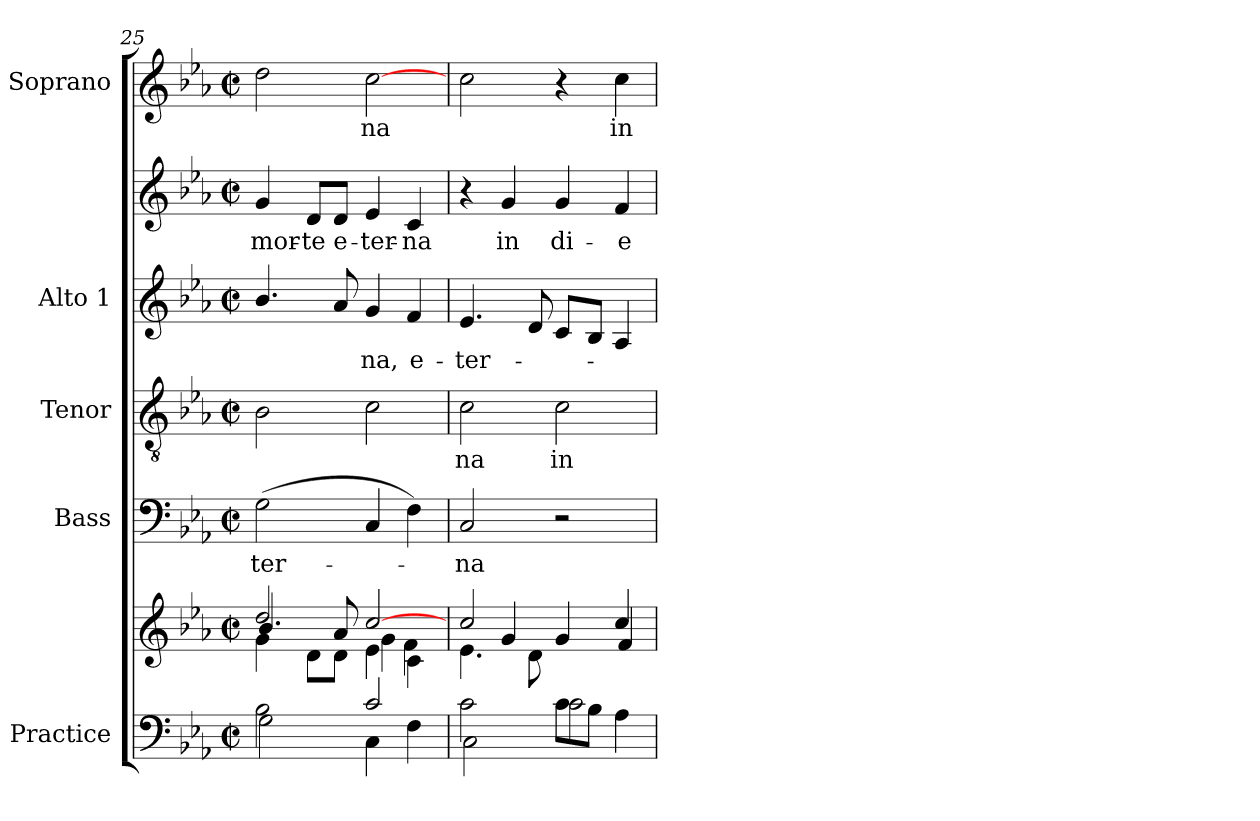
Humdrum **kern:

**kern	**kern	**kern	**text	**kern	**text	**kern	**text	**kern	**text	**kern	**text
*part5	*part5	*part4	*part4	*part3	*part3	*part2	*part2	*part2	*part2	*part1	*part1
*staff7	*staff6	*staff5	*staff5	*staff4	*staff4	*staff3	*staff3	*staff2	*staff2	*staff1	*staff1
*I"Practice	*	*I"Bass	*	*I"Tenor	*	*I"Alto 1	*	*	*	*I"Soprano	*
*	*	*I'B	*	*I'T	*	*I'A	*	*	*	*I'S	*
*clefF4	*clefG2	*clefF4	*	*clefGv2	*	*clefG2	*	*clefG2	*	*clefG2	*
*k[b-e-a-]	*k[b-e-a-]	*k[b-e-a-]	*	*k[b-e-a-]	*	*k[b-e-a-]	*	*k[b-e-a-]	*	*k[b-e-a-]	*
*E-:	*E-:	*E-:	*	*E-:	*	*E-:	*	*E-:	*	*E-:	*
*M2/2	*M2/2	*M2/2	*	*M2/2	*	*M2/2	*	*M2/2	*	*M2/2	*
*met(c|)	*met(c|)	*met(c|)	*	*met(c|)	*	*met(c|)	*	*met(c|)	*	*met(c|)	*
=25	=25	=25	=25	=25	=25	=25	=25	=25	=25	=25	=25
*^	*^	*	*	*	*	*	*	*	*	*	*
*	*	*	*^	*	*	*	*	*	*	*	*	*	*
!	!	!	!	!	!	!LO:LY:b	!	!	!	!	!	!LO:LY:b	!	!
2B-\	2G\	2dd/	4g\	4.b-/	(>2G\	-ter-	2B-	.	4.b-/	.	4g	mor-	2dd	.
!	!	!	!	!	!	!	!	!	!	!	!	!LO:LY:b	!	!
.	.	.	8d\L	.	.	.	.	.	.	.	8d/L	-te	.	.
!	!	!	!	!	!	!	!	!	!	!	!	!LO:LY:b	!	!
.	.	.	8d\J	8a-/	.	.	.	.	8a-	.	8d/J	e-	.	.
!	!	!	!	!	!	!	!	!	!	!LO:LY:b	!	!LO:LY:b	!	!LO:LY:b
2c/	4C\	[2cc/	4e-\	4g\	4C	.	2c	.	4g	na,	4e-/	-ter-	[2cc	na
!	!	!	!	!	!	!	!	!	!	!LO:LY:b	!	!LO:LY:b	!	!
.	4F\	.	4c\	4f\	4F)	.	.	.	4f	e-	4c	-na	.	.
=26	=26	=26	=26	=26	=26	=26	=26	=26	=26	=26	=26	=26	=26	=26
*	*^	*	*	*	*	*	*	*	*	*	*	*	*	*
!	!	!	!	!	!	!	!LO:LY:b	!	!LO:LY:b	!	!LO:LY:b	!	!	!	!
2ryy	2c\	2C\	2cc/	4ryy	4.e-\	2C	na	2c	na	4.e-/	ter-	4r	.	2cc	.
!	!	!	!	!	!	!	!	!	!	!	!	!	!LO:LY:b	!	!
.	.	.	.	4g/	.	.	.	.	.	.	.	4g	-in	.	.
.	.	.	.	.	8d\	.	.	.	.	8d	.	.	.	.	.
!	!	!	!	!	!	!	!	!	!LO:LY:b	!	!	!	!LO:LY:b	!	!
8c\L	2c\	2ryy	4ryy	4g/	2ryy	2r	.	2c	in	8cL	.	4g	di-	4r	.
8B-\J	.	.	.	.	.	.	.	.	.	8B-J	.	.	.	.	.
!	!	!	!	!	!	!	!	!	!	!	!	!	!LO:LY:b	!	!LO:LY:b
4A-\	.	.	4cc/	4f/	.	.	.	.	.	4A-	.	4f	-e	4cc	in
*v	*v	*v	*	*	*	*	*	*	*	*	*	*	*	*	*
*	*v	*v	*v	*	*	*	*	*	*	*	*	*	*
=	=	=	=	=	=	=	=	=	=	=	=
*-	*-	*-	*-	*-	*-	*-	*-	*-	*-	*-	*-
